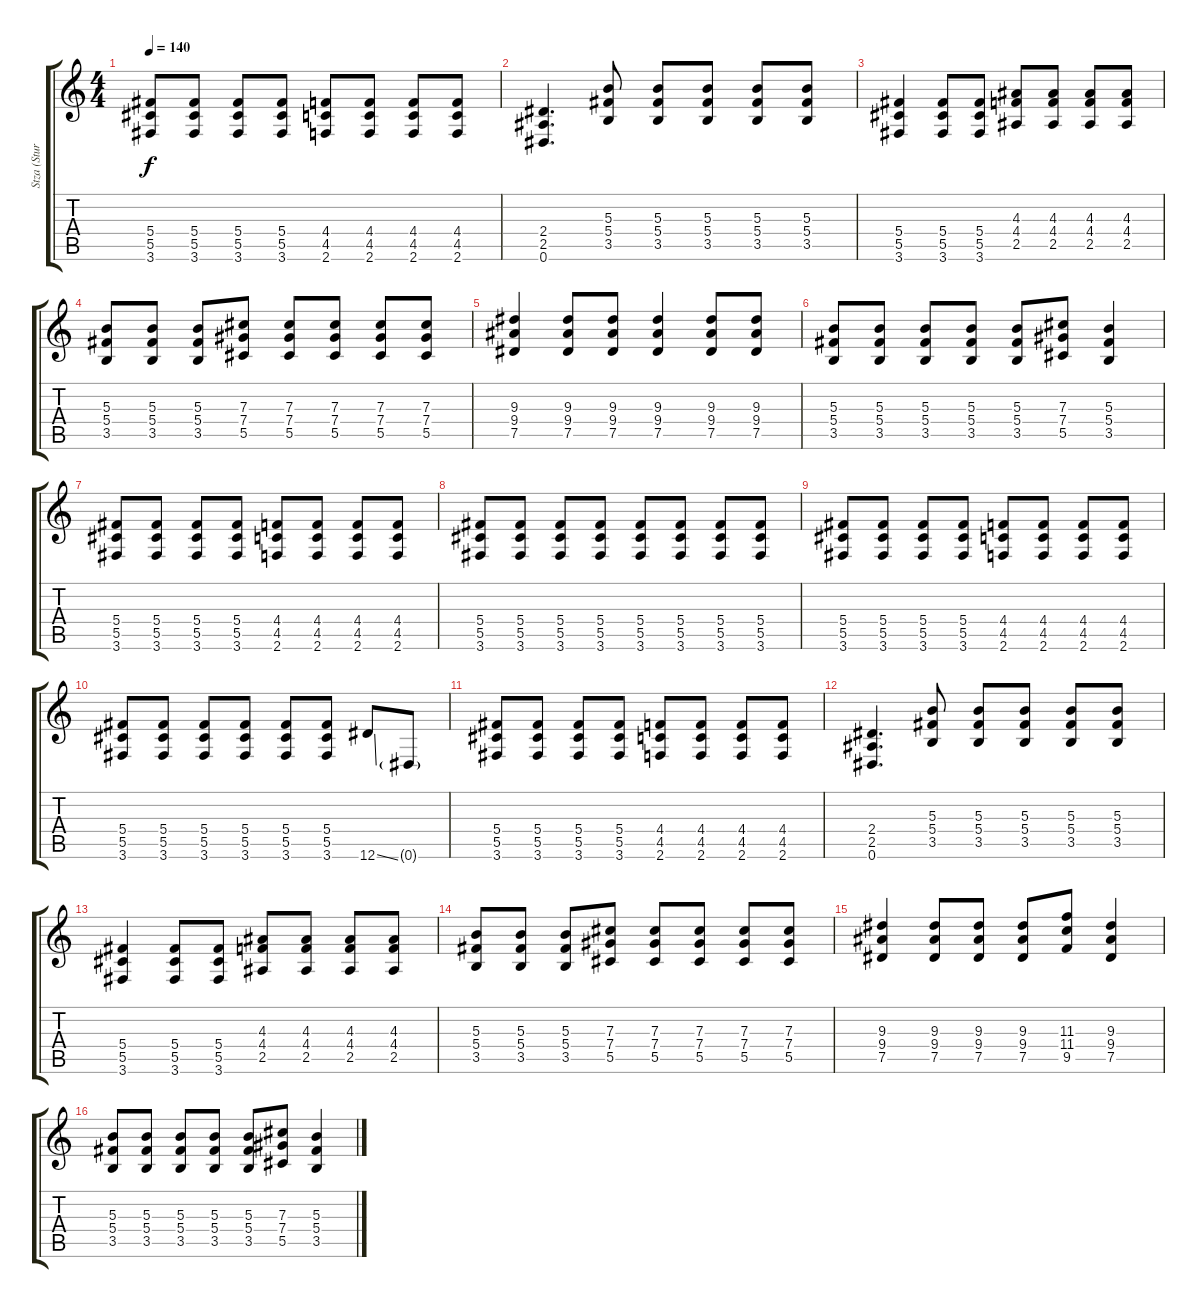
\track ("Stza (Sturg) Guitar" "Stza (Stur") {instrument overdrivenguitar}
\staff {score tabs}
\tuning (Eb4 Bb3 Gb3 Db3 Ab2 Eb2) {hide}
\ts (4 4)
\tempo 140
\clef g2
\ks c
(5.4 5.5 3.6).8{dy f} (5.4 5.5 3.6).8 (5.4 5.5 3.6).8 (5.4 5.5 3.6).8 (4.4 4.5 2.6).8 (4.4 4.5 2.6).8 (4.4 4.5 2.6).8 (4.4 4.5 2.6).8 |
(2.4 2.5 0.6).4{d} (5.3 5.4 3.5).8 (5.3 5.4 3.5).8 (5.3 5.4 3.5).8 (5.3 5.4 3.5).8 (5.3 5.4 3.5).8 |
(5.4 5.5 3.6).4 (5.4 5.5 3.6).8 (5.4 5.5 3.6).8 (4.3 4.4 2.5).8 (4.3 4.4 2.5).8 (4.3 4.4 2.5).8 (4.3 4.4 2.5).8 |
(5.3 5.4 3.5).8 (5.3 5.4 3.5).8 (5.3 5.4 3.5).8 (7.3 7.4 5.5).8 (7.3 7.4 5.5).8 (7.3 7.4 5.5).8 (7.3 7.4 5.5).8 (7.3 7.4 5.5).8 |
(9.3 9.4 7.5).4 (9.3 9.4 7.5).8 (9.3 9.4 7.5).8 (9.3 9.4 7.5).4 (9.3 9.4 7.5).8 (9.3 9.4 7.5).8 |
(5.3 5.4 3.5).8 (5.3 5.4 3.5).8 (5.3 5.4 3.5).8 (5.3 5.4 3.5).8 (5.3 5.4 3.5).8 (7.3 7.4 5.5).8 (5.3 5.4 3.5).4 |
(5.4 5.5 3.6).8 (5.4 5.5 3.6).8 (5.4 5.5 3.6).8 (5.4 5.5 3.6).8 (4.4 4.5 2.6).8 (4.4 4.5 2.6).8 (4.4 4.5 2.6).8 (4.4 4.5 2.6).8 |
(5.4 5.5 3.6).8 (5.4 5.5 3.6).8 (5.4 5.5 3.6).8 (5.4 5.5 3.6).8 (5.4 5.5 3.6).8 (5.4 5.5 3.6).8 (5.4 5.5 3.6).8 (5.4 5.5 3.6).8 |
(5.4 5.5 3.6).8 (5.4 5.5 3.6).8 (5.4 5.5 3.6).8 (5.4 5.5 3.6).8 (4.4 4.5 2.6).8 (4.4 4.5 2.6).8 (4.4 4.5 2.6).8 (4.4 4.5 2.6).8 |
(5.4 5.5 3.6).8 (5.4 5.5 3.6).8 (5.4 5.5 3.6).8 (5.4 5.5 3.6).8 (5.4 5.5 3.6).8 (5.4 5.5 3.6).8 12.6{ss}.8 0.6{g}.8 |
(5.4 5.5 3.6).8 (5.4 5.5 3.6).8 (5.4 5.5 3.6).8 (5.4 5.5 3.6).8 (4.4 4.5 2.6).8 (4.4 4.5 2.6).8 (4.4 4.5 2.6).8 (4.4 4.5 2.6).8 |
(2.4 2.5 0.6).4{d} (5.3 5.4 3.5).8 (5.3 5.4 3.5).8 (5.3 5.4 3.5).8 (5.3 5.4 3.5).8 (5.3 5.4 3.5).8 |
(5.4 5.5 3.6).4 (5.4 5.5 3.6).8 (5.4 5.5 3.6).8 (4.3 4.4 2.5).8 (4.3 4.4 2.5).8 (4.3 4.4 2.5).8 (4.3 4.4 2.5).8 |
(5.3 5.4 3.5).8 (5.3 5.4 3.5).8 (5.3 5.4 3.5).8 (7.3 7.4 5.5).8 (7.3 7.4 5.5).8 (7.3 7.4 5.5).8 (7.3 7.4 5.5).8 (7.3 7.4 5.5).8 |
(9.3 9.4 7.5).4 (9.3 9.4 7.5).8 (9.3 9.4 7.5).8 (9.3 9.4 7.5).8 (11.3 11.4 9.5).8 (9.3 9.4 7.5).4 |
(5.3 5.4 3.5).8 (5.3 5.4 3.5).8 (5.3 5.4 3.5).8 (5.3 5.4 3.5).8 (5.3 5.4 3.5).8 (7.3 7.4 5.5).8 (5.3 5.4 3.5).4
